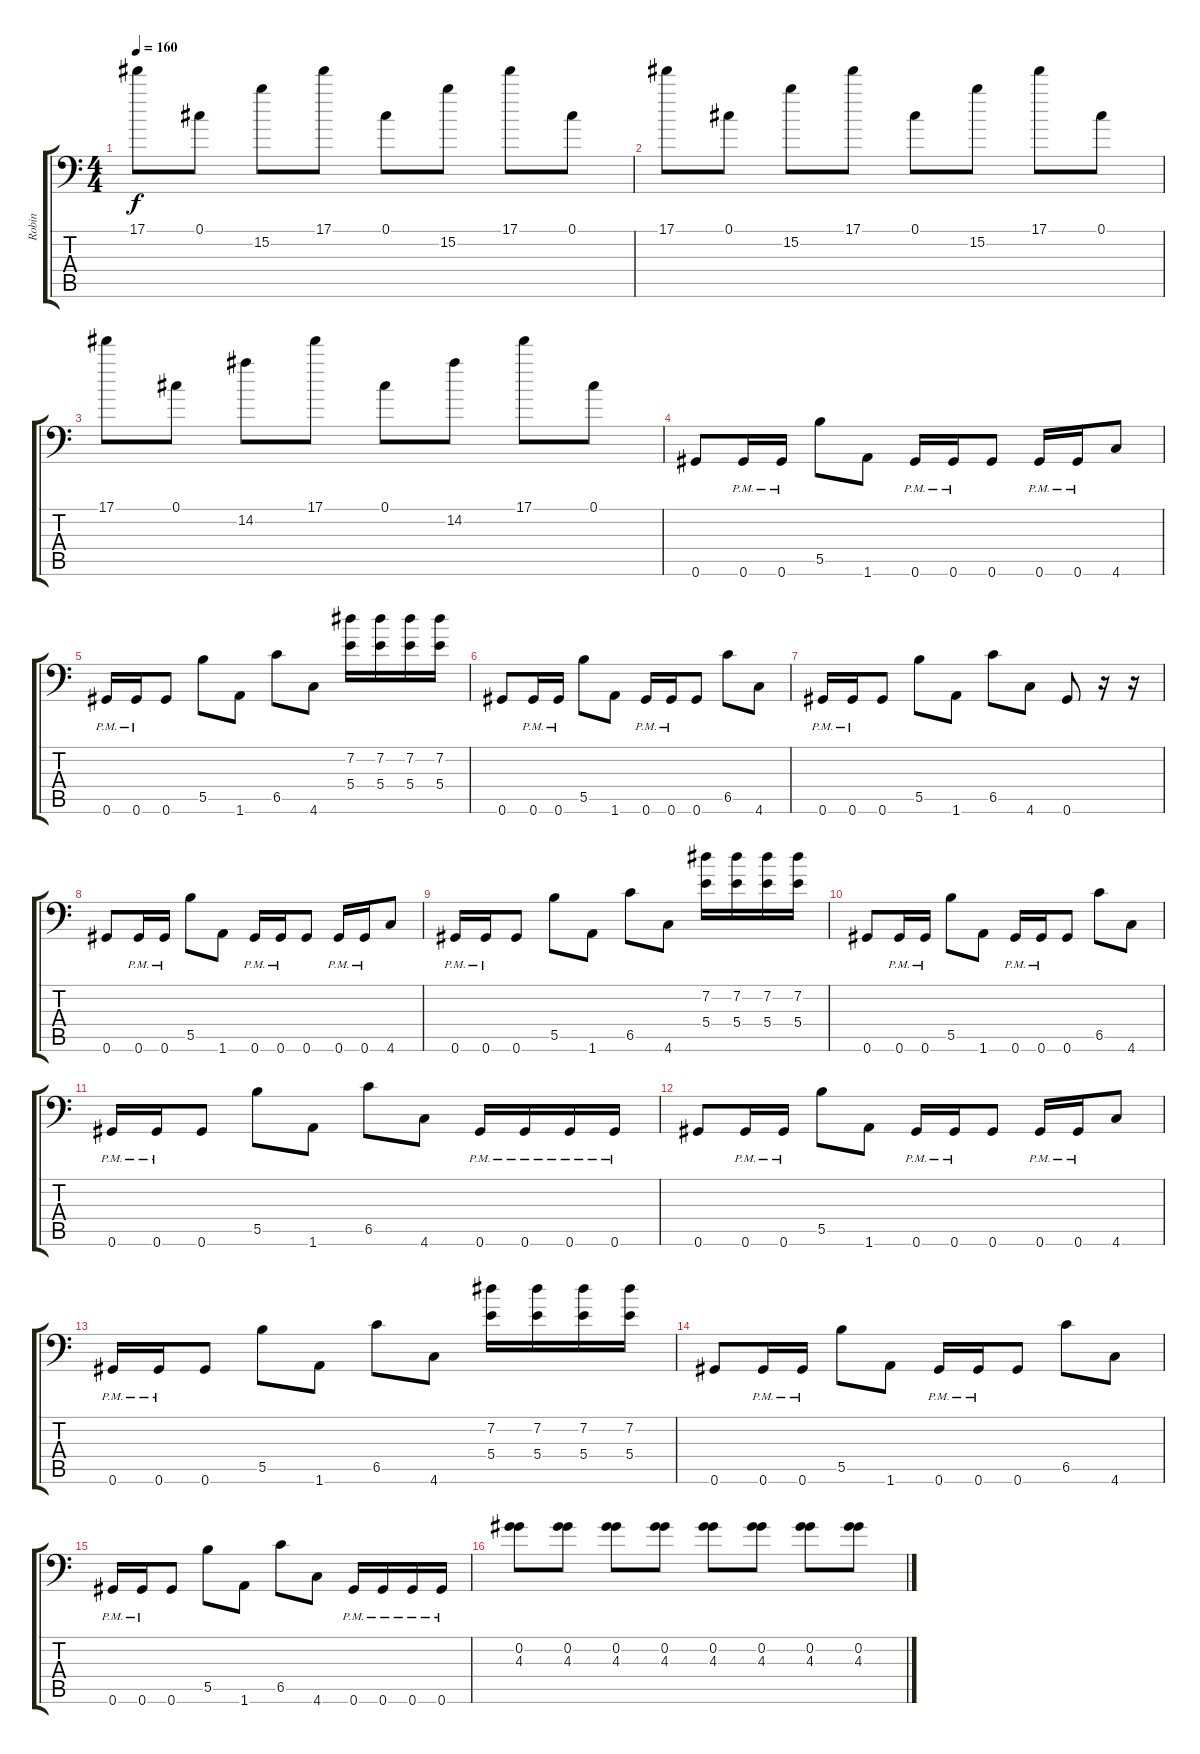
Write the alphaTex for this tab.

\track ("Robin" "Robin") {instrument distortionguitar}
\staff {score tabs}
\tuning (Db4 Ab3 E3 B2 Gb2 Ab1) {hide}
\ts (4 4)
\tempo 160
\clef f4
\ks c
17.1.8{dy f} 0.1.8 15.2.8 17.1.8 0.1.8 15.2.8 17.1.8 0.1.8 |
17.1.8 0.1.8 15.2.8 17.1.8 0.1.8 15.2.8 17.1.8 0.1.8 |
17.1.8 0.1.8 14.2.8 17.1.8 0.1.8 14.2.8 17.1.8 0.1.8 |
0.6.8 0.6{pm}.16 0.6{pm}.16 5.5.8 1.6.8 0.6{pm}.16 0.6{pm}.16 0.6.8 0.6{pm}.16 0.6{pm}.16 4.6.8 |
0.6{pm}.16 0.6{pm}.16 0.6.8 5.5.8 1.6.8 6.5.8 4.6.8 (7.2 5.4).16 (7.2 5.4).16 (7.2 5.4).16 (7.2 5.4).16 |
0.6.8 0.6{pm}.16 0.6{pm}.16 5.5.8 1.6.8 0.6{pm}.16 0.6{pm}.16 0.6.8 6.5.8 4.6.8 |
0.6{pm}.16 0.6{pm}.16 0.6.8 5.5.8 1.6.8 6.5.8 4.6.8 0.6.8 r.16 r.16 |
0.6.8 0.6{pm}.16 0.6{pm}.16 5.5.8 1.6.8 0.6{pm}.16 0.6{pm}.16 0.6.8 0.6{pm}.16 0.6{pm}.16 4.6.8 |
0.6{pm}.16 0.6{pm}.16 0.6.8 5.5.8 1.6.8 6.5.8 4.6.8 (7.2 5.4).16 (7.2 5.4).16 (7.2 5.4).16 (7.2 5.4).16 |
0.6.8 0.6{pm}.16 0.6{pm}.16 5.5.8 1.6.8 0.6{pm}.16 0.6{pm}.16 0.6.8 6.5.8 4.6.8 |
0.6{pm}.16 0.6{pm}.16 0.6.8 5.5.8 1.6.8 6.5.8 4.6.8 0.6{pm}.16 0.6{pm}.16 0.6{pm}.16 0.6{pm}.16 |
0.6.8 0.6{pm}.16 0.6{pm}.16 5.5.8 1.6.8 0.6{pm}.16 0.6{pm}.16 0.6.8 0.6{pm}.16 0.6{pm}.16 4.6.8 |
0.6{pm}.16 0.6{pm}.16 0.6.8 5.5.8 1.6.8 6.5.8 4.6.8 (7.2 5.4).16 (7.2 5.4).16 (7.2 5.4).16 (7.2 5.4).16 |
0.6.8 0.6{pm}.16 0.6{pm}.16 5.5.8 1.6.8 0.6{pm}.16 0.6{pm}.16 0.6.8 6.5.8 4.6.8 |
0.6{pm}.16 0.6{pm}.16 0.6.8 5.5.8 1.6.8 6.5.8 4.6.8 0.6{pm}.16 0.6{pm}.16 0.6{pm}.16 0.6{pm}.16 |
(0.2 4.3).8 (0.2 4.3).8 (0.2 4.3).8 (0.2 4.3).8 (0.2 4.3).8 (0.2 4.3).8 (0.2 4.3).8 (0.2 4.3).8
